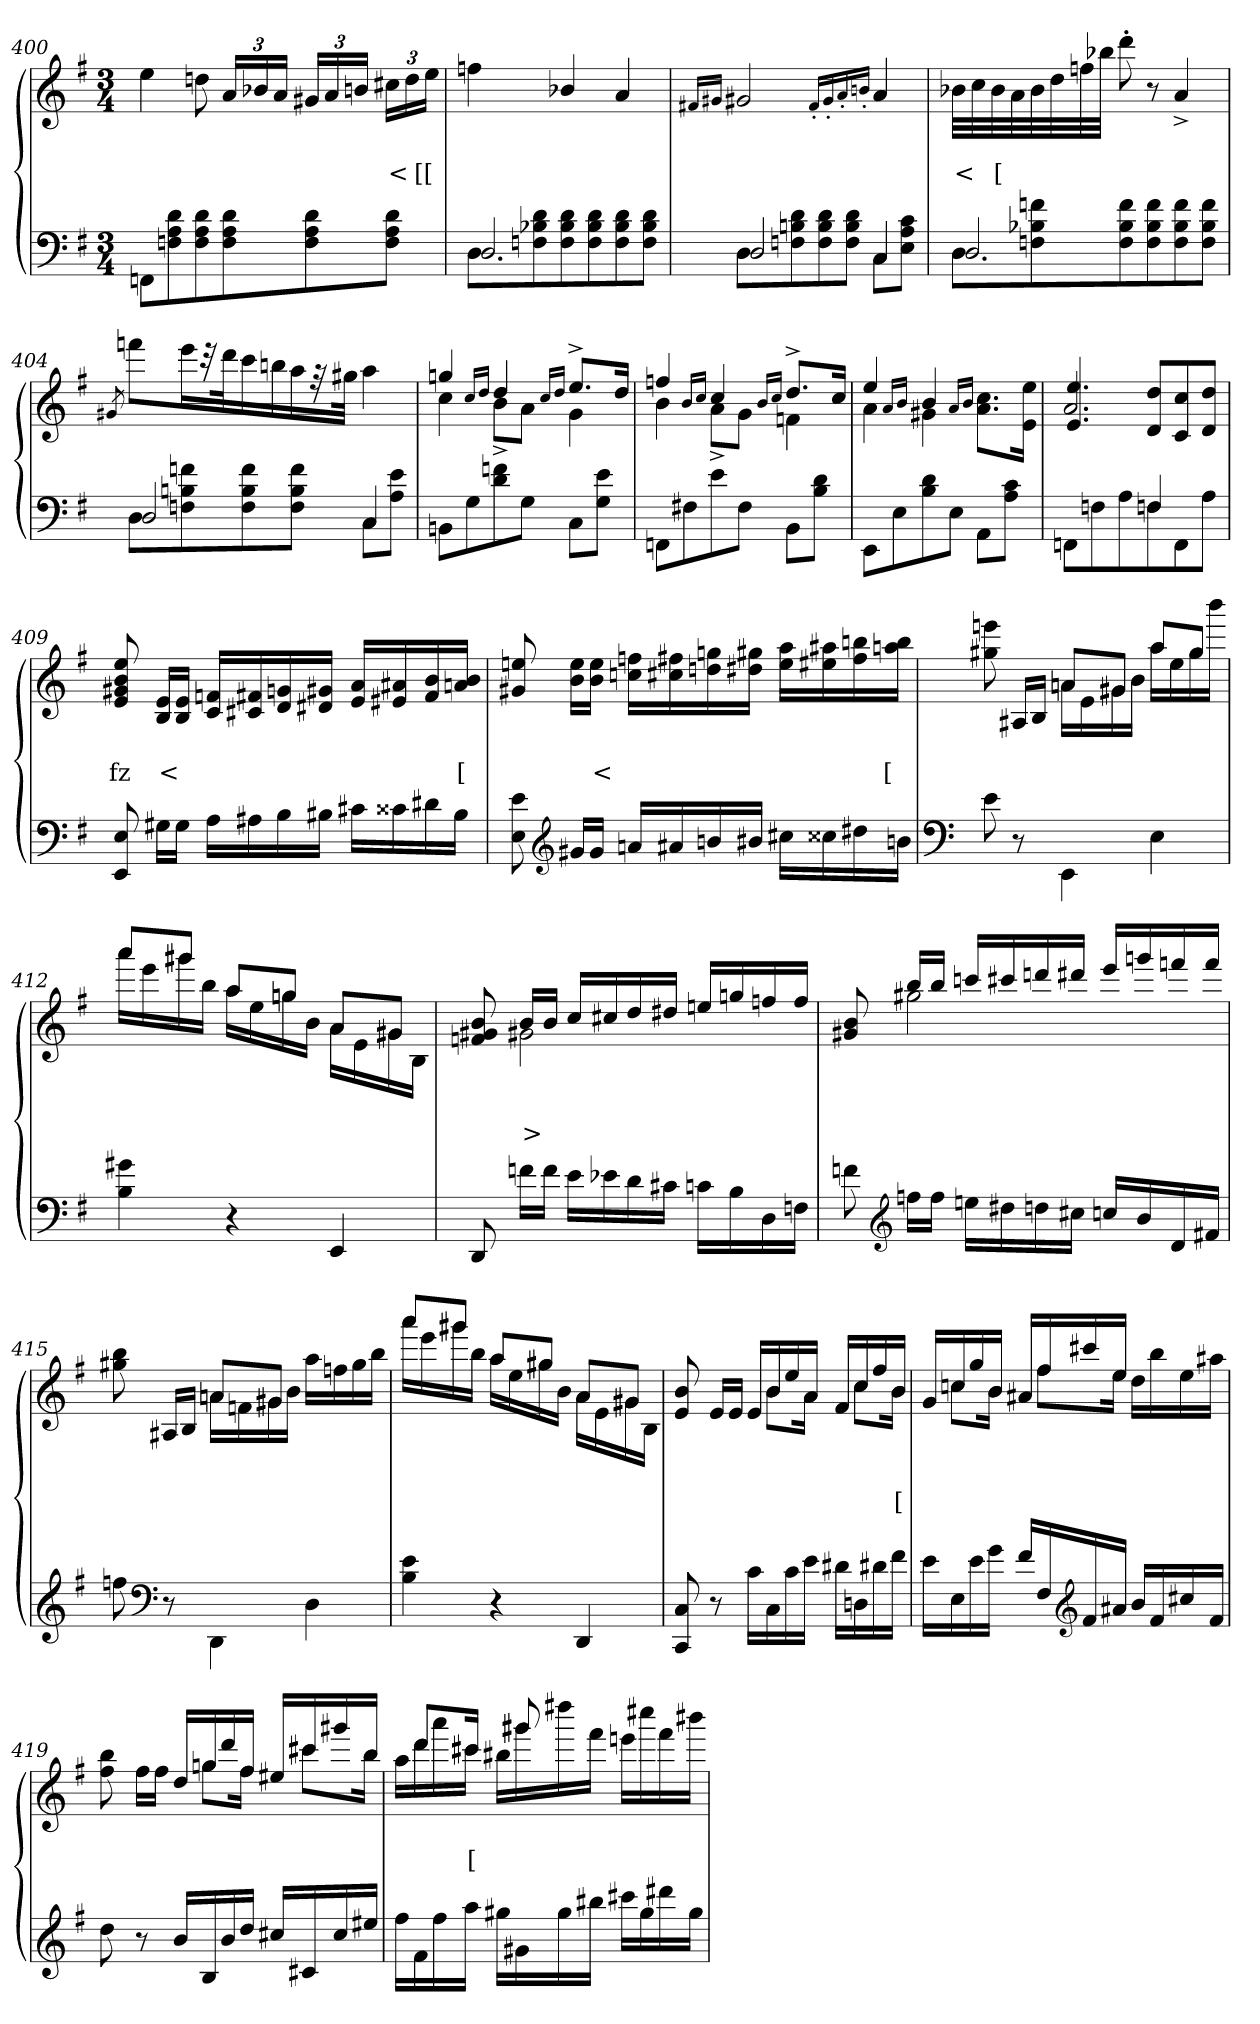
**kern	**kern	**text	**text
*part2	*part1	*part1	*part1
*staff2	*staff1	*staff1	*staff1
*clefF4	*clefG2	*	*
*k[f#]	*k[f#]	*	*
*M3/4	*M3/4	*	*
=400	=400	=400	=400
8FFnL	4ee	.	.
8d 8A 8Fn	.	.	.
8d 8A 8F	8ddn	.	.
8d 8A 8F	24a/LL	.	.
.	24b-X	.	.
.	24aJJ	.	.
8d 8A 8F	24g#X/LL	.	.
.	24a	.	.
.	24bnJJ	.	.
8d 8A 8FJ	24cc#X\LL	.	<
.	24dd	.	.
.	24eeJJ	.	[[
=401	=401	=401	=401
*^	*	*	*
8D\L	2.D/	4ffn	.	.
8d 8B-X 8Fn	.	.	.	.
8d 8B- 8F	.	4b-X/	.	.
8d 8B- 8F	.	.	.	.
8d 8B- 8F	.	4a/	.	.
8d 8B- 8FJ	.	.	.	.
=402	=402	=402	=402	=402
.	.	16qqf#X/LL	.	.
.	.	16qqg#X/JJ	.	.
8D\L	2D/	2g#/	.	.
8d 8Bn 8Fn	.	.	.	.
8d 8B 8F	.	.	.	.
8d 8B 8FJ	.	.	.	.
.	.	16qqf#'>/LL	.	.
.	.	16qqg#'>	.	.
.	.	16qqa'>	.	.
.	.	16qqbn'>JJ	.	.
8C\L	4C/	4a/	.	.
8c 8A 8EJ	.	.	.	.
=403	=403	=403	=403	=403
8D\L	2.D/	32b-XL	.	<
.	.	32cc	.	.
.	.	32b-	.	[
.	.	32a	.	.
8fn 8B-X 8Fn	.	32b-	.	.
.	.	32dd	.	.
.	.	32ffn	.	.
.	.	32bb-J	.	.
8f 8B- 8F	.	8ddd'>	.	.
8f 8B- 8F	.	8r	.	.
8f 8B- 8F	.	4a^>/	.	.
8f 8B- 8FJ	.	.	.	.
=404	=404	=404	=404	=404
.	.	8qg#X/	.	.
8D\L	2D/	8fffnL	.	.
8fn 8Bn 8Fn	.	16eeeL	.	.
.	.	32r	.	.
.	.	32ddd	.	.
8f 8B 8F	.	16ccc	.	.
.	.	16bbn	.	.
8f 8B 8FJ	.	16aa	.	.
.	.	32r	.	.
.	.	32gg#JJk	.	.
8C\L	4C/	4aa	.	.
8e 8AJ	.	.	.	.
*v	*v	*	*	*
=405	=405	=405	=405
*	*^	*	*
8BBnL	4ggn	4cc\	.	.
8G	.	.	.	.
.	.	16qqcc/LL	.	.
.	.	16qqdd/JJ	.	.
8fn 8d	4dd	8b^>\L	.	.
8GJ	.	8a\J	.	.
.	16qqcc/LL	.	.	.
.	16qqdd/JJ	.	.	.
8CL	8.ee^>L	4g\	.	.
8e 8GJ	.	.	.	.
.	16ddJk	.	.	.
=406	=406	=406	=406	=406
8FFnL	4ffn	4b	.	.
8F#X	.	.	.	.
.	.	16qqb/LL	.	.
.	.	16qqcc/JJ	.	.
8e	4cc	8a^>L	.	.
8F#J	.	8gJ	.	.
.	16qqb/LL	.	.	.
.	16qqcc/JJ	.	.	.
8BBL	8.dd^>L	4fn	.	.
8d 8BJ	.	.	.	.
.	16ccJk	.	.	.
=407	=407	=407	=407	=407
8EEL	4ee	4a	.	.
8E	.	.	.	.
.	.	16qqa/LL	.	.
.	.	16qqb/JJ	.	.
8d 8B	4b	4g#X	.	.
8EJ	.	.	.	.
.	16qqa/LL	.	.	.
.	16qqb/JJ	.	.	.
8AAL	8.cc 8.a\L	4ryy	.	.
8c 8AJ	.	.	.	.
.	16ee 16eJk	.	.	.
=408	=408	=408	=408	=408
*^	*	*	*	*
4.ryy	8FFnL	2.a	4.ee 4.e/	.	.
.	8Fn	.	.	.	.
.	8A	.	.	.	.
4Fn	8F	.	8dd 8d/L	.	.
.	8FF	.	8cc 8c	.	.
8ryy	8AJ	.	8dd 8dJ	.	.
*v	*v	*	*	*	*
*	*v	*v	*	*
=409	=409	=409	=409
8E 8EE	8ee 8b 8g#X 8e	.	fz
16G#XLL	16e 16BLL	.	<
16G#JJ	16e 16BJJ	.	.
16ALL	16fn 16cLL	.	.
16A#X	16f#X 16c#X	.	.
16B	16gn 16d	.	.
16B#XJJ	16g#X 16d#XJJ	.	.
16c#XLL	16a 16eLL	.	.
16c##X	16a#X 16e#X	.	.
16d#X	16b 16f#	.	.
16B#JJ	16b 16anJJ	.	[
=410	=410	=410	=410
8e 8E	8een 8g#X/	.	.
*clefG2	*	*	*
16g#X/LL	16ee 16bLL	.	.
16g#JJ	16ee 16bJJ	.	<
16an/LL	16ffn 16ccnLL	.	.
16a#X	16ff#X 16cc#X	.	.
16bn	16ggn 16ddn	.	.
16b#XJJ	16gg#X 16dd#XJJ	.	.
16cc#X\LL	16aa 16eeLL	.	.
16cc##X	16aa#X 16ee#X	.	.
16dd#X	16bbn 16ff#	.	.
16bnJJ	16bb 16aanJJ	.	[
=411	=411	=411	=411
*clefF4	*	*	*
*	*^	*	*
8e	8eeen 8gg#X	8ryy	.	.
8r	8ryy	16A#XL	.	.
.	.	16BJ	.	.
4EE\	8anL	16anL	.	.
.	.	16e	.	.
.	8g#J	16g#	.	.
.	.	16bJ	.	.
4E\	8aaL	16aaL	.	.
.	.	16ee	.	.
.	8gg#J	16gg#	.	.
.	.	16bbbJ	.	.
=412	=412	=412	=412	=412
4g#X 4B	8aaaL	16aaaLL	.	.
.	.	16eee	.	.
.	8ggg#XJ	16ggg#	.	.
.	.	16bbJJ	.	.
4r	8aaL	16aaLL	.	.
.	.	16ee	.	.
.	8ggnJ	16ggn	.	.
.	.	16bJJ	.	.
4EE	8aL	16aLL	.	.
.	.	16e	.	.
.	8g#XJ	16g#X	.	.
.	.	16BJJ	.	.
=413	=413	=413	=413	=413
8DD	8b 8g#X 8fn	8ryy	.	.
16fnLL	16bLL	2g#X	.	>
16fJJ	16bJJ	.	.	.
16eLL	16ccLL	.	.	.
16e-X	16cc#X	.	.	.
16d	16dd	.	.	.
16c#XJJ	16dd#XJJ	.	.	.
16cnLL	16eenLL	.	.	.
16B	16ggn	.	.	.
16D	16ffn	8ryy	.	.
16FnJJ	16ffJJ	.	.	.
=414	=414	=414	=414	=414
8fn	8b 8g#X	8ryy	.	.
*clefG2	*	*	*	*
16ffnLL	16bbLL	2gg#X	.	.
16ffJJ	16bbJJ	.	.	.
16eenLL	16cccnLL	.	.	.
16dd#X	16ccc#X	.	.	.
16ddn	16dddn	.	.	.
16cc#XJJ	16ddd#XJJ	.	.	.
16ccn/LL	16eeeLL	.	.	.
16b	16gggn	.	.	.
16d	16fffn	8ryy	.	.
16f#XJJ	16fffJJ	.	.	.
=415	=415	=415	=415	=415
8ffn	8bb 8gg#X	8ryy	.	.
*clefF4	*	*	*	*
8r	8ryy	16A#XLL	.	.
.	.	16BJJ	.	.
4DD\	8anL	16anLL	.	.
.	.	16fn	.	.
.	8g#J	16g#	.	.
.	.	16bJJ	.	.
4D	4ryy	16aa\LL	.	.
.	.	16ffn	.	.
.	.	16gg#	.	.
.	.	16bbJJ	.	.
=416	=416	=416	=416	=416
4e 4B	8aaaL	16aaaLL	.	.
.	.	16eee	.	.
.	8ggg#XJ	16ggg#	.	.
.	.	16bbJJ	.	.
4r	8aaL	16aaLL	.	.
.	.	16ee	.	.
.	8gg#J	16gg#	.	.
.	.	16bJJ	.	.
4DD	8aL	16aLL	.	.
.	.	16e	.	.
.	8g#J	16g#	.	.
.	.	16BJJ	.	.
=417	=417	=417	=417	=417
8C 8CC	8b 8e	16ryy	.	.
*	*v	*v	*	*
8r	16eLL	.	.
.	16eJJ	.	.
16cLL	16e/LL	.	.
*	*^	*	*
16C	16b	8b\L	.	.
16c	16ee	.	.	.
16eJJ	16aJJ	16aJk	.	.
16d#XLL	16f#/LL	16ryy	.	.
16Dn	16cc	8cc\L	.	.
16d#X	16ff#	.	.	.
16f#JJ	16bJJ	16bJk	.	[
=418	=418	=418	=418	=418
16eLL	16gLL	16ryy	.	.
16E	16cc	8ccnL	.	.
16e	16gg	.	.	.
16gJJ	16bJJ	16bJk	.	.
16f#/LL	16a#XLL	16ryy	.	.
16F#	16ff#	8ff#L	.	.
*clefG2	*	*	*	*
16f#	16ccc#X	.	.	.
16a#XJJ	16eeJJ	16eeJk	.	.
16b/LL	16ddLL	4ryy	.	.
16f#	16bb	.	.	.
16cc#X	16ee	.	.	.
16f#JJ	16aa#JJ	.	.	.
=419	=419	=419	=419	=419
8dd	8bb 8ff#	16ryy	.	.
*	*v	*v	*	*
8r	16ff#LL	.	.
.	16ff#JJ	.	.
16b/LL	16dd/LL	.	.
*	*^	*	*
16B	16gg	8ggn\L	.	.
16b	16ddd	.	.	.
16ddJJ	16ff#JJ	16ff#Jk	.	.
16cc#X/LL	16ee#X/LL	16ryy	.	.
16c#	16ccc#X	8ccc#\L	.	.
16cc#	16ggg#X	.	.	.
16ee#XJJ	16bbJJ	16bbJk	.	.
=420	=420	=420	=420	=420
16ff#LL	16ryy	16aaLL	.	.
16f#	8dddL	16ddd	.	.
16ff#	.	16aaa	.	.
16aaJJ	16ccc#XJ	16ccc#JJ	.	[
16gg#XLL	16ryy	16bb#XLL	.	.
16g#	8ggg#X	16ggg#	.	.
16gg#	.	16dddd#X	.	.
16bb#XJJ	4ryy	16fff#JJ	.	.
16ccc#XLL	.	16eeenLL	.	.
16gg#	.	16cccc#	.	.
16ddd#X	.	16fff#	.	.
16gg#JJ	16ryy	16bbb#JJ	.	.
*	*v	*v	*	*
=	=	=	=
*-	*-	*-	*-
